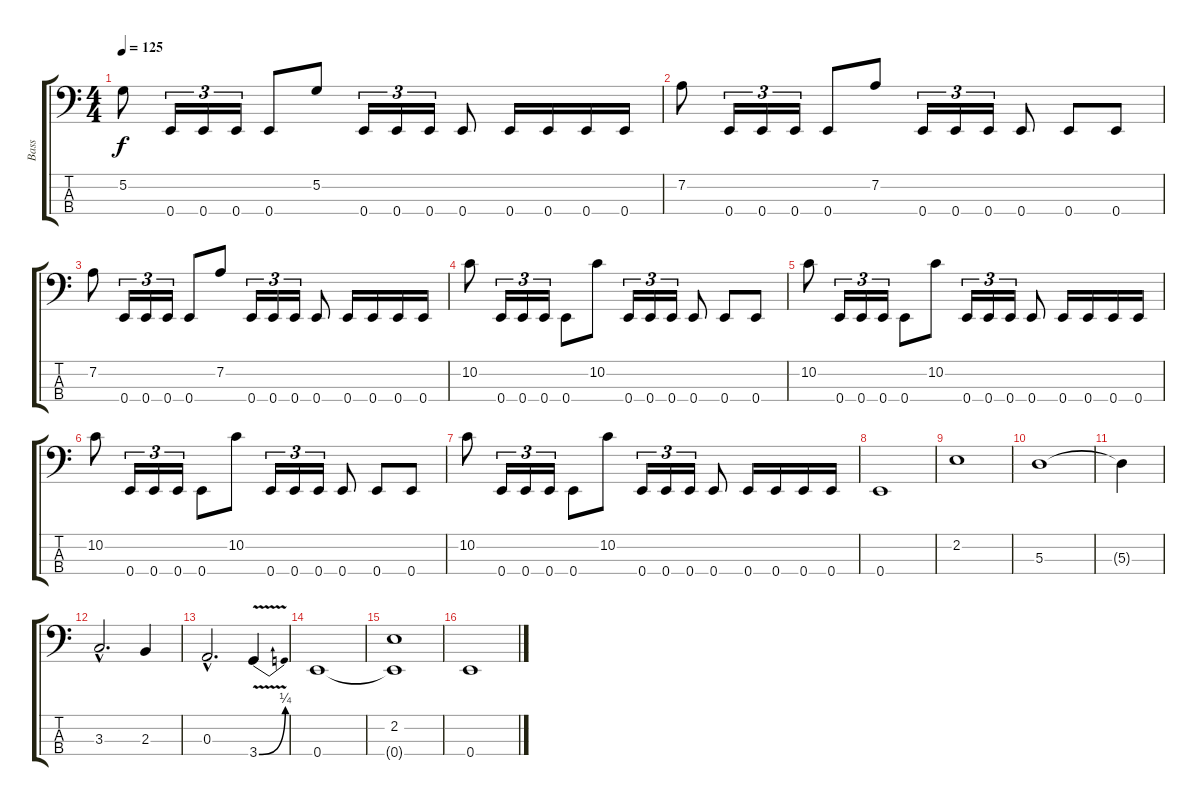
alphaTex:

\track ("Bass" "Bass") {instrument electricbasspick}
\staff {score tabs}
\tuning (G2 D2 A1 E1) {hide}
\ts (4 4)
\tempo 125
\clef f4
\ks c
5.2.8{dy f} 0.4.16{tu (3 2)} 0.4.16{tu (3 2)} 0.4.16{tu (3 2)} 0.4.8 5.2.8 0.4.16{tu (3 2)} 0.4.16{tu (3 2)} 0.4.16{tu (3 2)} 0.4.8 0.4.16 0.4.16 0.4.16 0.4.16 |
7.2.8 0.4.16{tu (3 2)} 0.4.16{tu (3 2)} 0.4.16{tu (3 2)} 0.4.8 7.2.8 0.4.16{tu (3 2)} 0.4.16{tu (3 2)} 0.4.16{tu (3 2)} 0.4.8 0.4.8 0.4.8 |
7.2.8 0.4.16{tu (3 2)} 0.4.16{tu (3 2)} 0.4.16{tu (3 2)} 0.4.8 7.2.8 0.4.16{tu (3 2)} 0.4.16{tu (3 2)} 0.4.16{tu (3 2)} 0.4.8 0.4.16 0.4.16 0.4.16 0.4.16 |
10.2.8 0.4.16{tu (3 2)} 0.4.16{tu (3 2)} 0.4.16{tu (3 2)} 0.4.8 10.2.8 0.4.16{tu (3 2)} 0.4.16{tu (3 2)} 0.4.16{tu (3 2)} 0.4.8 0.4.8 0.4.8 |
10.2.8 0.4.16{tu (3 2)} 0.4.16{tu (3 2)} 0.4.16{tu (3 2)} 0.4.8 10.2.8 0.4.16{tu (3 2)} 0.4.16{tu (3 2)} 0.4.16{tu (3 2)} 0.4.8 0.4.16 0.4.16 0.4.16 0.4.16 |
10.2.8 0.4.16{tu (3 2)} 0.4.16{tu (3 2)} 0.4.16{tu (3 2)} 0.4.8 10.2.8 0.4.16{tu (3 2)} 0.4.16{tu (3 2)} 0.4.16{tu (3 2)} 0.4.8 0.4.8 0.4.8 |
10.2.8 0.4.16{tu (3 2)} 0.4.16{tu (3 2)} 0.4.16{tu (3 2)} 0.4.8 10.2.8 0.4.16{tu (3 2)} 0.4.16{tu (3 2)} 0.4.16{tu (3 2)} 0.4.8 0.4.16 0.4.16 0.4.16 0.4.16 |
0.4.1 |
2.2.1 |
5.3.1 |
5.3{t}.4 |
3.3{hac}.2{d} 2.3.4 |
0.3{hac}.2{d} 3.4{be (bend 0 0 60 1) v}.4 |
0.4.1 |
(2.2 0.4{t}).1 |
0.4.1
